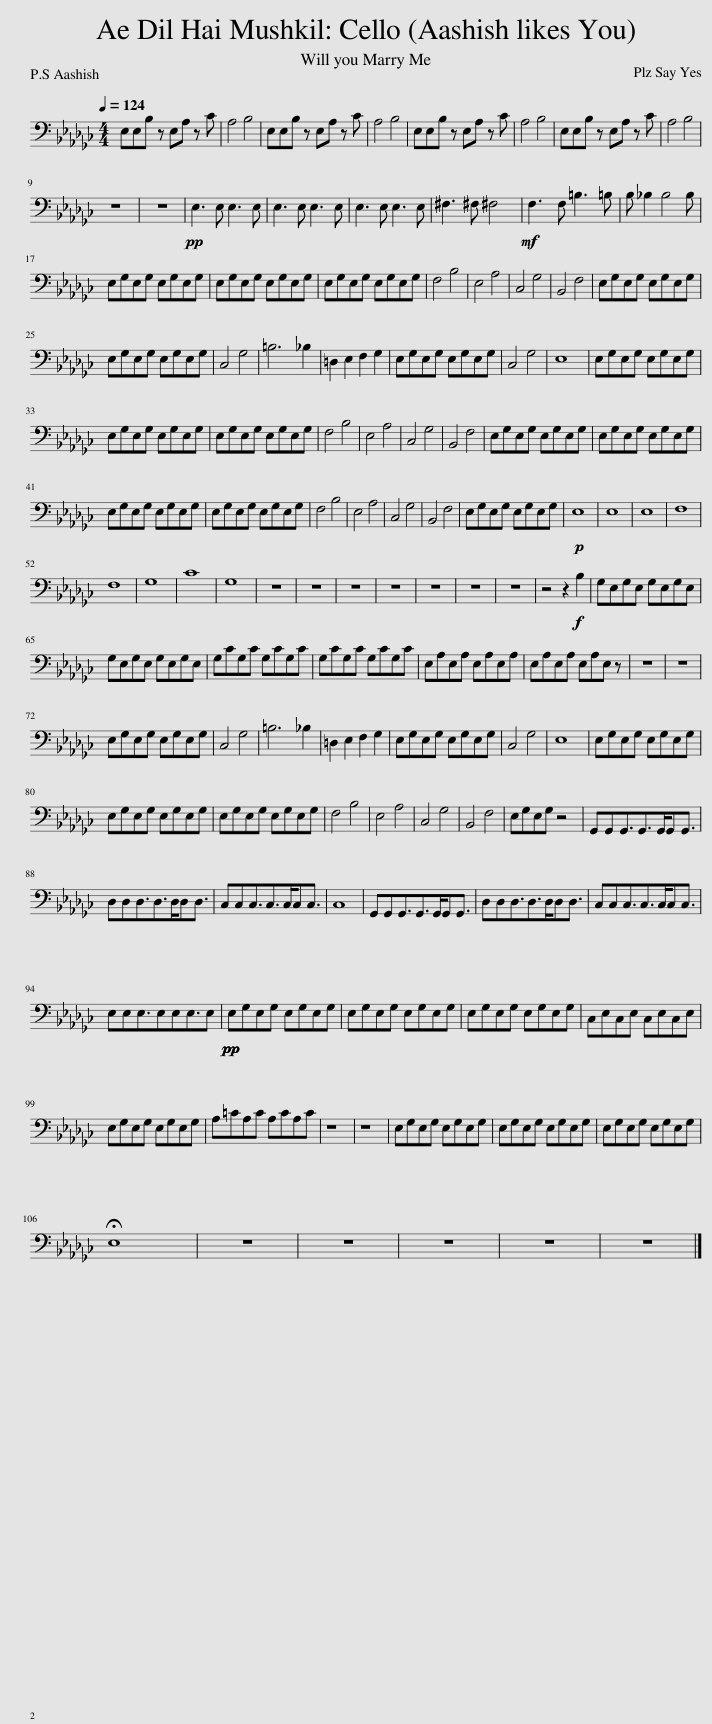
X:1
L:1/8
Q:1/4=124
M:4/4
I:linebreak $
K:Gb
V:1 bass
V:1
 E,E,B, z E,A, z C | A,4 B,4 | E,E,B, z E,A, z C | A,4 B,4 | E,E,B, z E,A, z C | %5
 A,4 B,4 | E,E,B, z E,A, z C | A,4 B,4 |$ z8 | z8 | %10
!pp! E,3 E, E,3 E, | E,3 E, E,3 E, | E,3 E, E,3 E, | ^F,3 ^F, ^F,4 |!mf! F,3 F, =B,3 =B, | %15
 B, _B,2 B,4 B, |$ E,G,E,G, E,G,E,G, | E,G,E,G, E,G,E,G, | E,G,E,G, E,G,E,G, | F,4 B,4 | %20
 E,4 A,4 | C,4 G,4 | B,,4 F,4 | E,G,E,G, E,G,E,G, |$ E,G,E,G, E,G,E,G, | %25
 C,4 G,4 | =B,6 _B,2 | =D,2 E,2 F,2 G,2 | E,G,E,G, E,G,E,G, | C,4 G,4 | %30
 E,8 | E,G,E,G, E,G,E,G, |$ E,G,E,G, E,G,E,G, | E,G,E,G, E,G,E,G, | F,4 B,4 | %35
 E,4 A,4 | C,4 G,4 | B,,4 F,4 | E,G,E,G, E,G,E,G, | E,G,E,G, E,G,E,G, |$ %40
 E,G,E,G, E,G,E,G, | E,G,E,G, E,G,E,G, | F,4 B,4 | E,4 A,4 | C,4 G,4 | %45
 B,,4 F,4 | E,G,E,G, E,G,E,G, |!p! E,8 | E,8 | E,8 | %50
 F,8 |$ F,8 | G,8 | C8 | G,8 | %55
 z8 | z8 | z8 | z8 | z8 | %60
 z8 | z8 | z4 z2!f! B,2 | G,E,G,E, G,E,G,E, |$ G,E,G,E, G,E,G,E, | %65
 G,CG,C G,CG,C | G,CG,C G,CG,C | E,A,E,A, E,A,E,A, | E,A,E,A, E,A,E, z | z8 | %70
 z8 |$ E,G,E,G, E,G,E,G, | C,4 G,4 | =B,6 _B,2 | =D,2 E,2 F,2 G,2 | %75
 E,G,E,G, E,G,E,G, | C,4 G,4 | E,8 | E,G,E,G, E,G,E,G, |$ E,G,E,G, E,G,E,G, | %80
 E,G,E,G, E,G,E,G, | F,4 B,4 | E,4 A,4 | C,4 G,4 | B,,4 F,4 | %85
 E,G,E,G, z4 | G,,G,,G,,3/2G,,>G,,G,,G,,3/2 |$ D,D,D,3/2D,>D,D,D,3/2 | C,C,C,3/2C,>C,C,C,3/2 | C,8 | %90
 G,,G,,G,,3/2G,,>G,,G,,G,,3/2 | D,D,D,3/2D,>D,D,D,3/2 | C,C,C,3/2C,>C,C,C,3/2 |$ E,E,E,3/2E,E,E,3/2E, |!pp!!pp! E,G,E,G, E,G,E,G, | %95
 E,G,E,G, E,G,E,G, | E,G,E,G, E,G,E,G, | C,E,C,E, C,E,C,E, |$ E,G,E,G, E,G,E,G, | A,=CA,C A,CA,C | %100
 z8 | z8 | E,G,E,G, E,G,E,G, | E,G,E,G, E,G,E,G, | E,G,E,G, E,G,E,G, |$ %105
 !fermata!E,8 | z8 | z8 | z8 | z8 | %110
 z8 |] %111
